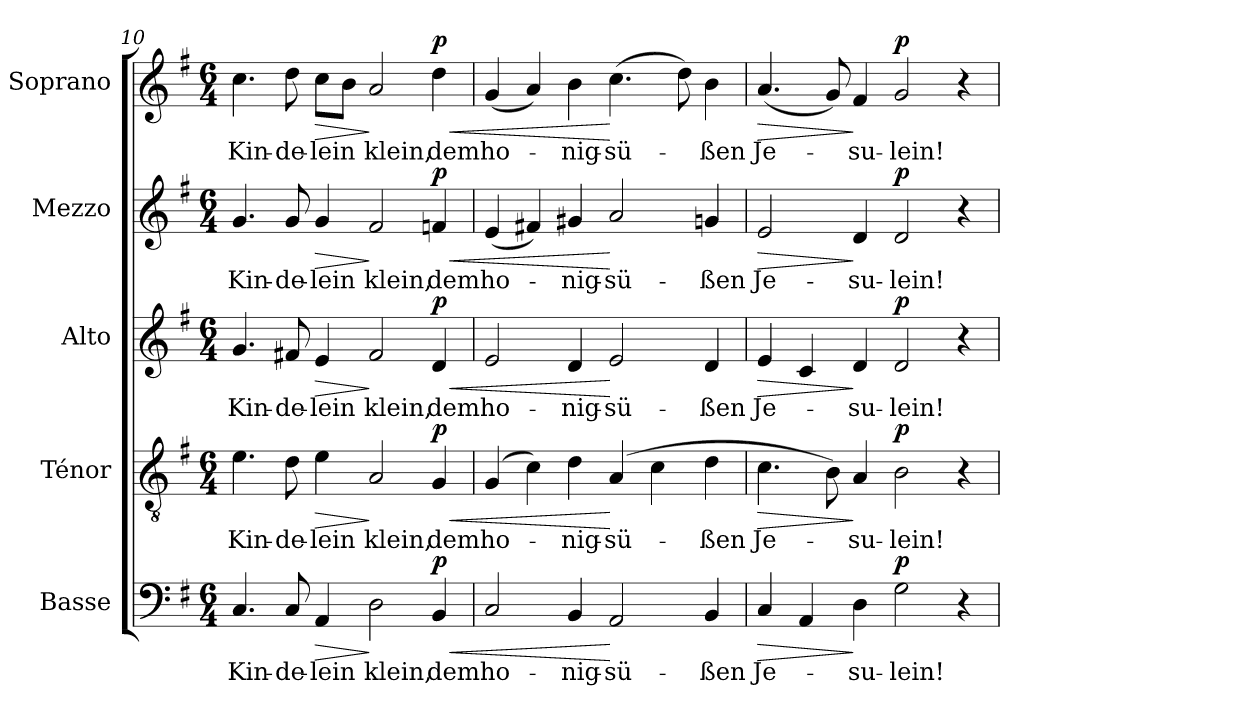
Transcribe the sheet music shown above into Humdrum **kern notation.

**kern	**text	**dynam	**kern	**text	**dynam	**kern	**text	**dynam	**kern	**text	**dynam	**kern	**text	**dynam
*part5	*part5	*part5	*part4	*part4	*part4	*part3	*part3	*part3	*part2	*part2	*part2	*part1	*part1	*part1
*staff5	*staff5	*staff5	*staff4	*staff4	*staff4	*staff3	*staff3	*staff3	*staff2	*staff2	*staff2	*staff1	*staff1	*staff1
*I"Basse	*	*	*I"Ténor	*	*	*I"Alto	*	*	*I"Mezzo	*	*	*I"Soprano	*	*
*I'B.	*	*	*I'T.	*	*	*I'A.	*	*	*I'M.	*	*	*I'S.	*	*
*clefF4	*	*	*clefGv2	*	*	*clefG2	*	*	*clefG2	*	*	*clefG2	*	*
*	*	*	*ITrd7c12	*	*	*	*	*	*	*	*	*	*	*
*k[f#]	*	*	*k[f#]	*	*	*k[f#]	*	*	*k[f#]	*	*	*k[f#]	*	*
*e:	*	*	*e:	*	*	*e:	*	*	*e:	*	*	*e:	*	*
*M6/4	*	*	*M6/4	*	*	*M6/4	*	*	*M6/4	*	*	*M6/4	*	*
=10	=10	=10	=10	=10	=10	=10	=10	=10	=10	=10	=10	=10	=10	=10
!	!LO:LY:b:color=#000000	!	!	!	!	!	!	!	!	!	!	!	!	!
!	!	!	!	!LO:LY:b:color=#000000	!	!	!	!	!	!	!	!	!	!
!	!	!	!	!	!	!	!LO:LY:b:color=#000000	!	!	!	!	!	!	!
!	!	!	!	!	!	!	!	!	!	!LO:LY:b:color=#000000	!	!	!	!
!	!	!	!	!	!	!	!	!	!	!	!	!	!LO:LY:b:color=#000000	!
4.Ci/	Kin-	.	4.Ei\	Kin-	.	4.gi/	Kin-	.	4.gi/	Kin-	.	4.cci\	Kin-	.
!	!LO:LY:b:color=#000000	!	!	!	!	!	!	!	!	!	!	!	!	!
!	!	!	!	!LO:LY:b:color=#000000	!	!	!	!	!	!	!	!	!	!
!	!	!	!	!	!	!	!LO:LY:b:color=#000000	!	!	!	!	!	!	!
!	!	!	!	!	!	!	!	!	!	!LO:LY:b:color=#000000	!	!	!	!
!	!	!	!	!	!	!	!	!	!	!	!	!	!LO:LY:b:color=#000000	!
8Ci/	-de-	.	8Di\	-de-	.	8f#Xi/	-de-	.	8gi/	-de-	.	8ddi\	-de-	.
!	!LO:LY:b:color=#000000	!LO:HP:b	!	!	!	!	!	!	!	!	!	!	!	!
!	!	!	!	!LO:LY:b:color=#000000	!LO:HP:b	!	!	!	!	!	!	!	!	!
!	!	!	!	!	!	!	!LO:LY:b:color=#000000	!LO:HP:b	!	!	!	!	!	!
!	!	!	!	!	!	!	!	!	!	!LO:LY:b:color=#000000	!LO:HP:b	!	!	!
!	!	!	!	!	!	!	!	!	!	!	!	!	!LO:LY:b:color=#000000	!LO:HP:b
4AAi/	-lein	>	4Ei\	-lein	>	4ei/	-lein	>	4gi/	-lein	>	8cci\L	-lein	>
.	.	.	.	.	.	.	.	.	.	.	.	8bi\J	.	.
!	!LO:LY:b:color=#000000	!	!	!	!	!	!	!	!	!	!	!	!	!
!	!	!	!	!LO:LY:b:color=#000000	!	!	!	!	!	!	!	!	!	!
!	!	!	!	!	!	!	!LO:LY:b:color=#000000	!	!	!	!	!	!	!
!	!	!	!	!	!	!	!	!	!	!LO:LY:b:color=#000000	!	!	!	!
!	!	!	!	!	!	!	!	!	!	!	!	!	!LO:LY:b:color=#000000	!
2Di\	klein,	]	2AAi/	klein,	]	2f#i/	klein,	]	2f#i/	klein,	]	2ai/	klein,	]
!	!LO:LY:b:color=#000000	!LO:HP:b	!	!	!	!	!	!	!	!	!	!	!	!
!	!	!	!	!LO:LY:b:color=#000000	!LO:HP:b	!	!	!	!	!	!	!	!	!
!	!	!	!	!	!	!	!LO:LY:b:color=#000000	!LO:HP:b	!	!	!	!	!	!
!	!	!	!	!	!	!	!	!	!	!LO:LY:b:color=#000000	!LO:HP:b	!	!	!
!	!	!	!	!	!	!	!	!	!	!	!	!	!LO:LY:b:color=#000000	!LO:HP:b
4BBi/	dem	< p	4GGi/	dem	< p	4di/	dem	< p	4fni/	dem	< p	4ddi\	dem	< p
=11	=11	=11	=11	=11	=11	=11	=11	=11	=11	=11	=11	=11	=11	=11
!	!LO:LY:b:color=#000000	!	!	!	!	!	!	!	!	!	!	!	!	!
!	!	!	!	!LO:LY:b:color=#000000	!	!	!	!	!	!	!	!	!	!
!	!	!	!	!	!	!	!LO:LY:b:color=#000000	!	!	!	!	!	!	!
!	!	!	!	!	!	!	!	!	!	!LO:LY:b:color=#000000	!	!	!	!
!	!	!	!	!	!	!	!	!	!	!	!	!	!LO:LY:b:color=#000000	!
2Ci/	ho-	.	(4GGi/	ho-	.	2ei/	ho-	.	(4ei/	ho-	.	(4gi/	ho-	.
.	.	.	4Ci\)	.	.	.	.	.	4f#Xi/)	.	.	4ai/)	.	.
!	!LO:LY:b:color=#000000	!	!	!	!	!	!	!	!	!	!	!	!	!
!	!	!	!	!LO:LY:b:color=#000000	!	!	!	!	!	!	!	!	!	!
!	!	!	!	!	!	!	!LO:LY:b:color=#000000	!	!	!	!	!	!	!
!	!	!	!	!	!	!	!	!	!	!LO:LY:b:color=#000000	!	!	!	!
!	!	!	!	!	!	!	!	!	!	!	!	!	!LO:LY:b:color=#000000	!
4BBi/	-nig-	.	4Di\	-nig-	.	4di/	-nig-	.	4g#Xi/	-nig-	.	4bi\	-nig-	.
!	!LO:LY:b:color=#000000	!	!	!	!	!	!	!	!	!	!	!	!	!
!	!	!	!	!LO:LY:b:color=#000000	!	!	!	!	!	!	!	!	!	!
!	!	!	!	!	!	!	!LO:LY:b:color=#000000	!	!	!	!	!	!	!
!	!	!	!	!	!	!	!	!	!	!LO:LY:b:color=#000000	!	!	!	!
!	!	!	!	!	!	!	!	!	!	!	!	!	!LO:LY:b:color=#000000	!
2AAi/	-sü-	[	(4AAi/	-sü-	[	2ei/	-sü-	[	2ai/	-sü-	[	(4.cci\	-sü-	[
.	.	.	4Ci\	.	.	.	.	.	.	.	.	.	.	.
.	.	.	.	.	.	.	.	.	.	.	.	8ddi\)	.	.
!	!LO:LY:b:color=#000000	!	!	!	!	!	!	!	!	!	!	!	!	!
!	!	!	!	!LO:LY:b:color=#000000	!	!	!	!	!	!	!	!	!	!
!	!	!	!	!	!	!	!LO:LY:b:color=#000000	!	!	!	!	!	!	!
!	!	!	!	!	!	!	!	!	!	!LO:LY:b:color=#000000	!	!	!	!
!	!	!	!	!	!	!	!	!	!	!	!	!	!LO:LY:b:color=#000000	!
4BBi/	-ßen	.	4Di\	-ßen	.	4di/	-ßen	.	4gni/	-ßen	.	4bi\	-ßen	.
=12	=12	=12	=12	=12	=12	=12	=12	=12	=12	=12	=12	=12	=12	=12
!	!LO:LY:b:color=#000000	!LO:HP:b	!	!	!	!	!	!	!	!	!	!	!	!
!	!	!	!	!LO:LY:b:color=#000000	!LO:HP:b	!	!	!	!	!	!	!	!	!
!	!	!	!	!	!	!	!LO:LY:b:color=#000000	!LO:HP:b	!	!	!	!	!	!
!	!	!	!	!	!	!	!	!	!	!LO:LY:b:color=#000000	!LO:HP:b	!	!	!
!	!	!	!	!	!	!	!	!	!	!	!	!	!LO:LY:b:color=#000000	!LO:HP:b
4Ci/	Je-	>	4.Ci\	Je-	>	4ei/	Je-	>	2ei/	Je-	>	(4.ai/	Je-	>
4AAi/	.	.	.	.	.	4ci/	.	.	.	.	.	.	.	.
.	.	.	8BBi\)	.	.	.	.	.	.	.	.	8gi/)	.	.
!	!LO:LY:b:color=#000000	!	!	!	!	!	!	!	!	!	!	!	!	!
!	!	!	!	!LO:LY:b:color=#000000	!	!	!	!	!	!	!	!	!	!
!	!	!	!	!	!	!	!LO:LY:b:color=#000000	!	!	!	!	!	!	!
!	!	!	!	!	!	!	!	!	!	!LO:LY:b:color=#000000	!	!	!	!
!	!	!	!	!	!	!	!	!	!	!	!	!	!LO:LY:b:color=#000000	!
4Di\	-su-	]	4AAi/	-su-	]	4di/	-su-	]	4di/	-su-	]	4f#i/	-su-	]
!	!LO:LY:b:color=#000000	!	!	!	!	!	!	!	!	!	!	!	!	!
!	!	!	!	!LO:LY:b:color=#000000	!	!	!	!	!	!	!	!	!	!
!	!	!	!	!	!	!	!LO:LY:b:color=#000000	!	!	!	!	!	!	!
!	!	!	!	!	!	!	!	!	!	!LO:LY:b:color=#000000	!	!	!	!
!	!	!	!	!	!	!	!	!	!	!	!	!	!LO:LY:b:color=#000000	!
2Gi\	-lein!	p	2BBi\	-lein!	p	2di/	-lein!	p	2di/	-lein!	p	2gi/	-lein!	p
4r	.	.	4r	.	.	4r	.	.	4r	.	.	4r	.	.
=	=	=	=	=	=	=	=	=	=	=	=	=	=	=
*-	*-	*-	*-	*-	*-	*-	*-	*-	*-	*-	*-	*-	*-	*-
